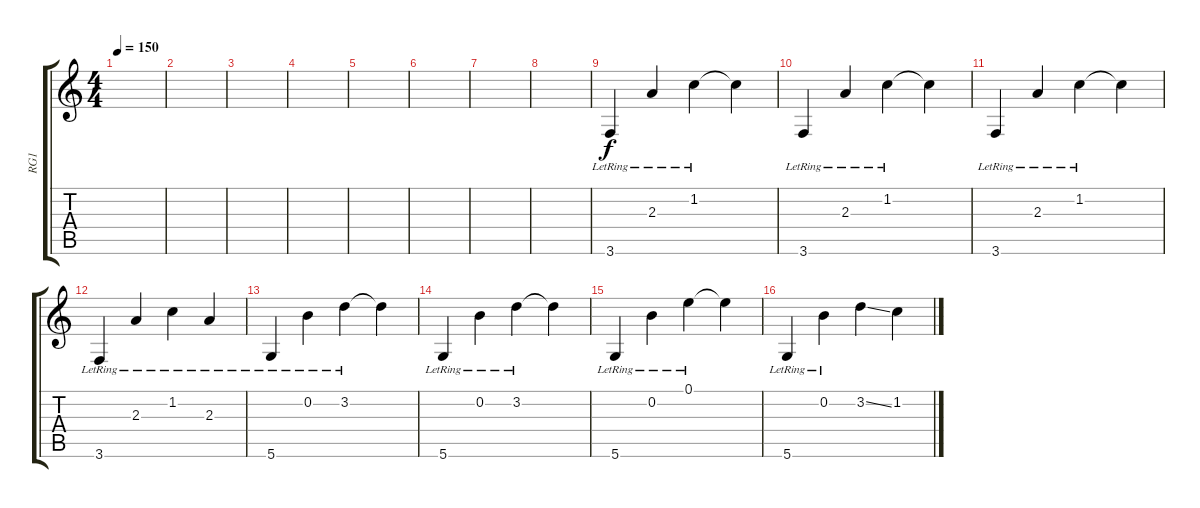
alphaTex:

\track ("RG1" "RG1") {instrument distortionguitar}
\staff {score tabs}
\tuning (E4 B3 G3 D3 A2 D2) {hide}
\ts (4 4)
\tempo 150
\clef g2
\ks c
|
|
|
|
|
|
|
|
3.6{lr}.4{volume 8} 2.3{lr}.4 1.2{lr}.4 1.2{t}.4 |
3.6{lr}.4 2.3{lr}.4 1.2{lr}.4 1.2{t}.4 |
3.6{lr}.4 2.3{lr}.4 1.2{lr}.4 1.2{t}.4 |
3.6{lr}.4 2.3{lr}.4 1.2{lr}.4 2.3{lr}.4 |
5.6{lr}.4{volume 16} 0.2{lr}.4 3.2{lr}.4 3.2{t}.4 |
5.6{lr}.4 0.2{lr}.4 3.2{lr}.4 3.2{t}.4 |
5.6{lr}.4 0.2{lr}.4 0.1{lr}.4 0.1{t}.4 |
5.6{lr}.4 0.2{lr}.4 3.2{ss}.4 1.2.4
